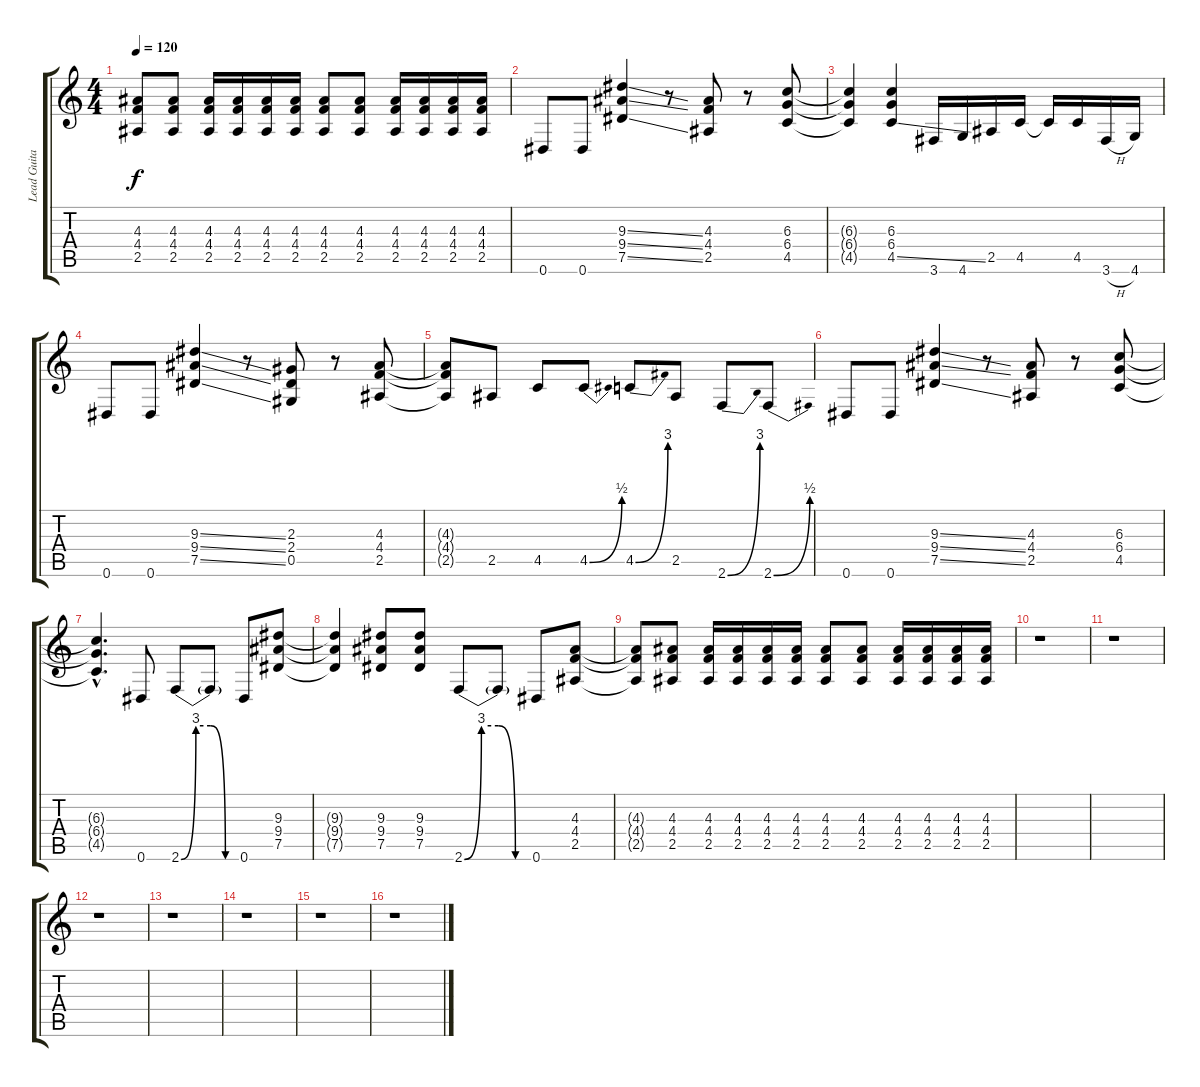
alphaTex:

\track ("Lead Guitar" "Lead Guita") {instrument overdrivenguitar}
\staff {score tabs}
\tuning (Eb4 Bb3 Gb3 Db3 Ab2 Eb2) {hide}
\ts (4 4)
\tempo 120
\clef g2
\ks c
(4.3{t} 4.4{t} 2.5{t}).8{dy f} (4.3 4.4 2.5).8 (4.3 4.4 2.5).16 (4.3 4.4 2.5).16 (4.3 4.4 2.5).16 (4.3 4.4 2.5).16 (4.3 4.4 2.5).8 (4.3 4.4 2.5).8 (4.3 4.4 2.5).16 (4.3 4.4 2.5).16 (4.3 4.4 2.5).16 (4.3 4.4 2.5).16 |
0.6.8 0.6.8 (9.3{ss} 9.4{ss} 7.5{ss}).4 r.8 (4.3 4.4 2.5).8 r.8 (6.3 6.4 4.5).8 |
(6.3{t} 6.4{t} 4.5{t}).4 (6.3 6.4 4.5{ss}).4 3.6.16 4.6.16 2.5.16 4.5.16 4.5{t}.16 4.5.16 3.6{h}.16 4.6.16 |
0.6.8 0.6.8 (9.3{ss} 9.4{ss} 7.5{ss}).4 r.8 (2.3 2.4 0.5).8 r.8 (4.3 4.4 2.5).8 |
(4.3{t} 4.4{t} 2.5{t}).8 2.5.8 4.5.8 4.5{be (bend 0 0 60 2)}.8 4.5{be (bend 0 0 60 12)}.8 2.5.8 2.6{be (bend 0 0 60 12)}.8 2.6{be (bend 0 0 60 2)}.8 |
0.6.8 0.6.8 (9.3{ss} 9.4{ss} 7.5{ss}).4 r.8 (4.3 4.4 2.5).8 r.8 (6.3 6.4 4.5).8 |
(6.3{hac t} 6.4{hac t} 4.5{hac t}).4{d} 0.6.8 2.6{be (custom 0 0 15 12 30 12 45 0 60 0)}.8 2.6{t}.8 0.6.8 (9.3 9.4 7.5).8 |
(9.3{t} 9.4{t} 7.5{t}).4 (9.3 9.4 7.5).8 (9.3 9.4 7.5).8 2.6{be (custom 0 0 15 12 30 12 45 0 60 0)}.8 2.6{t}.8 0.6.8 (4.3 4.4 2.5).8 |
(4.3{t} 4.4{t} 2.5{t}).8 (4.3 4.4 2.5).8 (4.3 4.4 2.5).16 (4.3 4.4 2.5).16 (4.3 4.4 2.5).16 (4.3 4.4 2.5).16 (4.3 4.4 2.5).8 (4.3 4.4 2.5).8 (4.3 4.4 2.5).16 (4.3 4.4 2.5).16 (4.3 4.4 2.5).16 (4.3 4.4 2.5).16 |
r.1 |
r.1 |
r.1 |
r.1 |
r.1 |
r.1 |
r.1
